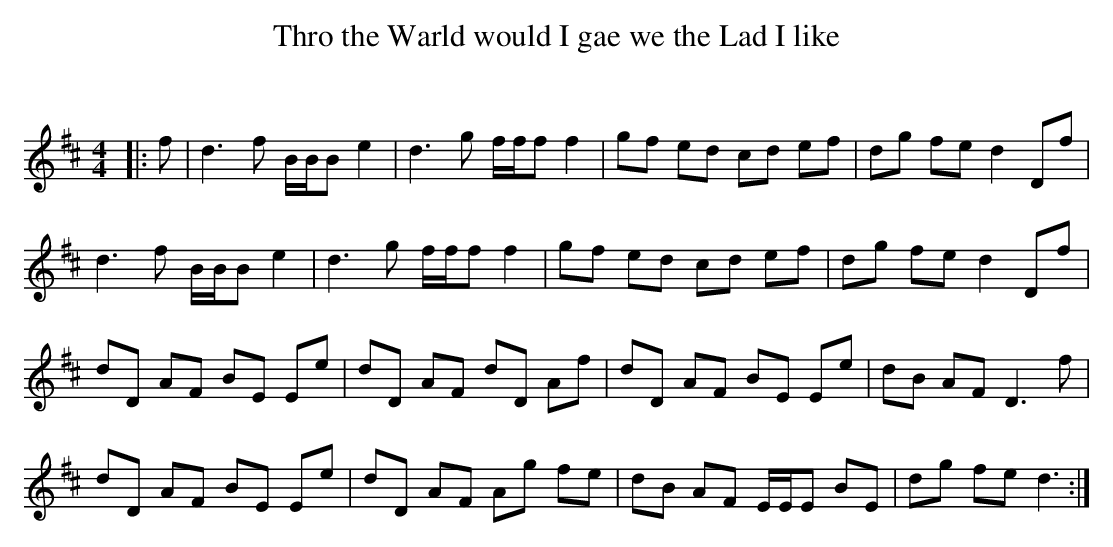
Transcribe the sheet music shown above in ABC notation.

X:1
T: Thro the Warld would I gae we the Lad I like
C:
Q: 232
K:D
M:4/4
L:1/8
|:f|d3f B1/2B1/2B e2|d3g f1/2f1/2f f2|gf ed cd ef|dg fe d2 Df|
d3f B1/2B1/2B e2|d3g f1/2f1/2f f2|gf ed cd ef|dg fe d2 Df|
dD AF BE Ee|dD AF dD Af|dD AF BE Ee|dB AF D3f|
dD AF BE Ee|dD AF Ag fe|dB AF E1/2E1/2E BE|dg fe d3:|
